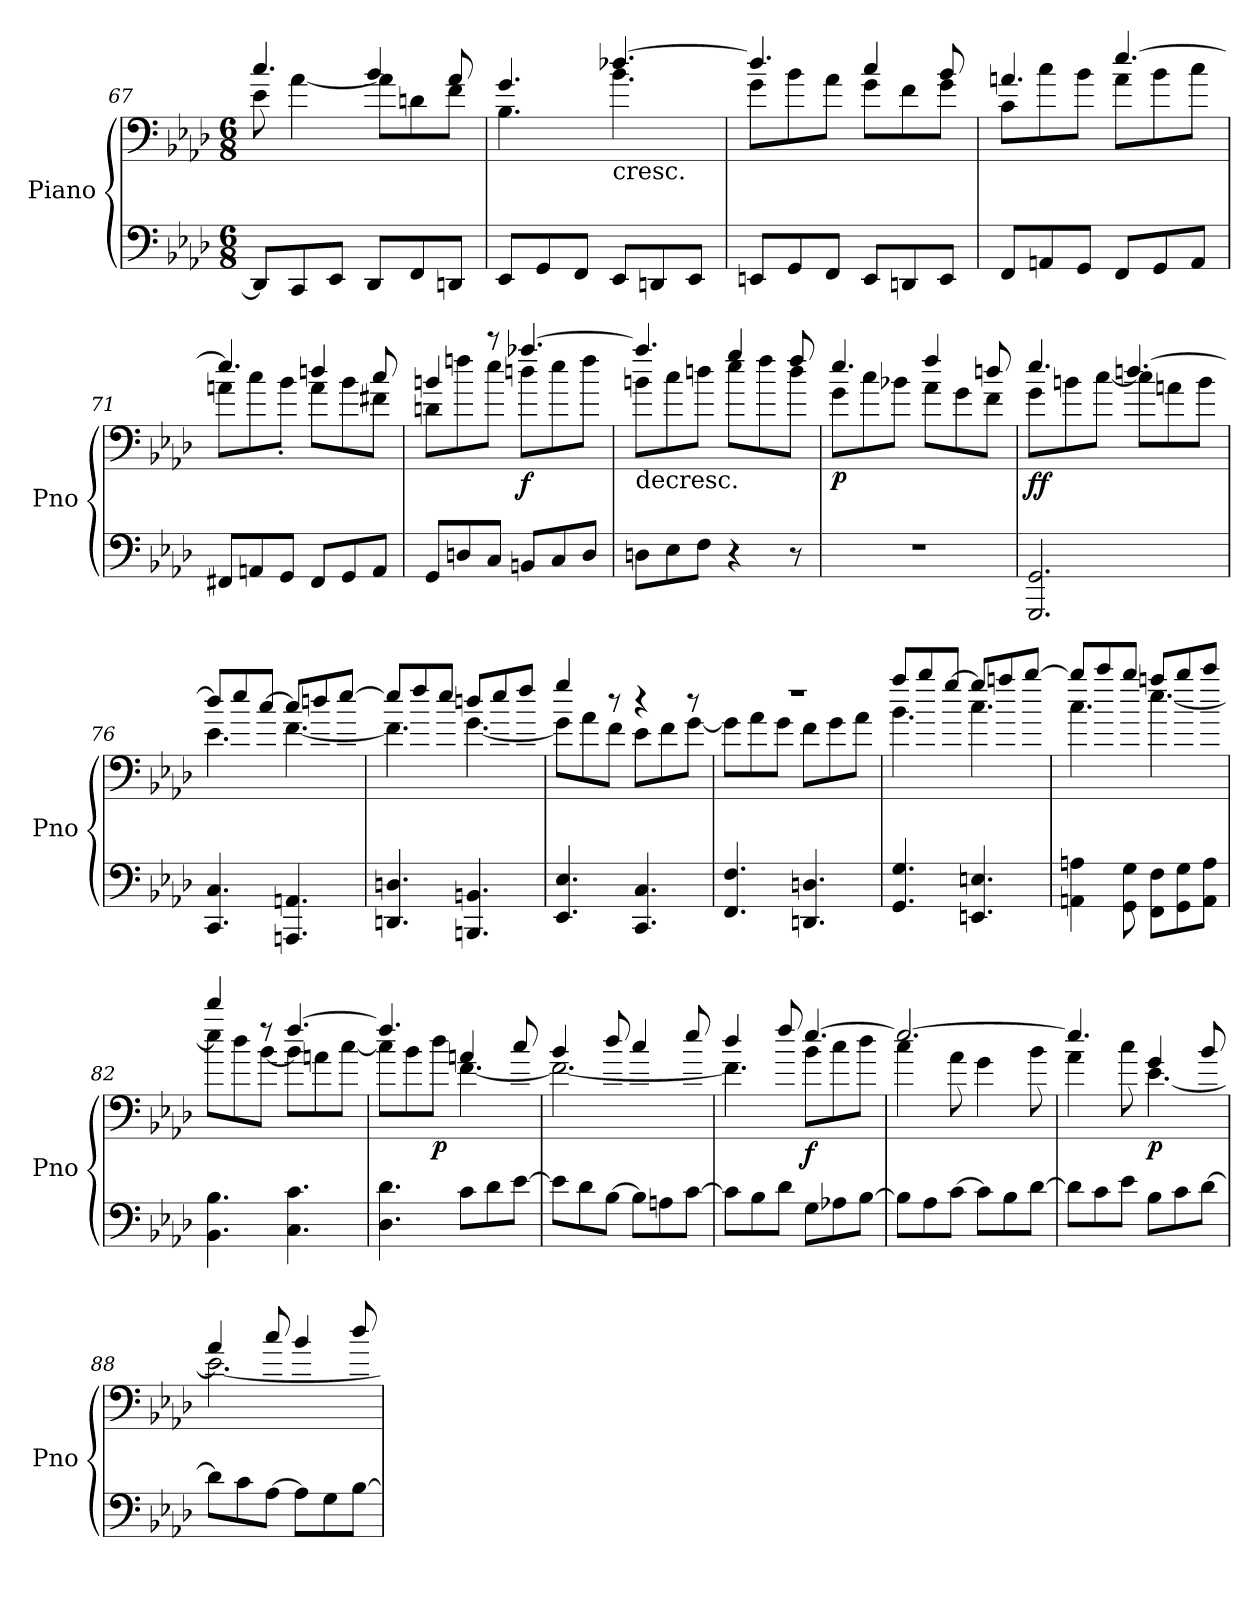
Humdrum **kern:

**kern	**kern	**dynam
*part1	*part1	*part1
*staff2	*staff1	*staff1/2
*I"Piano	*	*
*I'Pno	*	*
!!LO:LB:g=z
*clefF4	*clefF4	*
*k[b-e-a-d-]	*k[b-e-a-d-]	*
*M6/8	*M6/8	*
=67	=67	=67
*	*^	*
8DD-/L]	4.cc/	8e-\	.
8CC/	.	[4a-\	.
8EE-/J	.	.	.
8DD-/L	4b-/	8a-\L]	.
8FF/	.	8dn\	.
8DDn/J	8a-/	8f\J	.
=68	=68	=68	=68
8EE-/L	4.g/	4.B-\	.
8GG/	.	.	.
8FF/J	.	.	.
!	!LO:TX:b:t=cresc.	!	!
8EE-/L	[4.dd-X/	4.b-\	.
8DDn/	.	.	.
8EE-/J	.	.	.
=69	=69	=69	=69
8EEn/L	4.dd-/]	8g\L	.
8GG/	.	8b-\	.
8FF/J	.	8a-\J	.
8EE/L	4cc/	8g\L	.
8DDn/	.	8f\	.
8EE/J	8b-/	8g\J	.
=70	=70	=70	=70
8FF/L	4.an/	8c\L	.
8AAn/	.	8cc\	.
8GG/J	.	8b-\J	.
8FF/L	[4.ee-/	8a\L	.
8GG/	.	8b-\	.
8AA/J	.	8cc\J	.
!!LO:LB:g=z	!!
=71	=71	=71	=71
8FF#X/L	4.ee-/]	8an\L	.
8AAn/	.	8cc\	.
8GG/J	.	8b-'\J	.
8FF#/L	4ddn/	8a\L	.
8GG/	.	8b-\	.
8AA/J	8cc/	8f#X\J	.
=72	=72	=72	=72
8GG/L	4bn/	8dn\L	.
8Dn/	.	8ffn\	.
8C/J	8r	8ee-\J	.
!	!	!	!LO:DY:b
8BBn/L	[4.aa-X/	8ddn\L	f
8C/	.	8ee-\	.
8D/J	.	8ff\J	.
=73	=73	=73	=73
!	!LO:TX:b:t=decresc.	!	!
8Dn\L	4.aa-/]	8bn\L	.
8E-\	.	8cc\	.
8F\J	.	8ddn\J	.
4r	4gg/	8ee-\L	.
.	.	8ff\	.
8r	8ff/	8dd\J	.
=74	=74	=74	=74
!	!	!	!LO:DY:b
2.r	4.ee-/	8g\L	p
.	.	8cc\	.
.	.	8b-X\J	.
.	4ff/	8a-\L	.
.	.	8g\	.
.	8ddn/	8f\J	.
!!LO:LB:g=z	!!
=75	=75	=75	=75
!	!	!	!LO:DY:b
2.GGG/ 2.GG/	4.ee-/	8g\L	ff
.	.	8bn\	.
.	.	[8cc\J	.
.	[4.ddn/	8cc\L]	.
.	.	8an\	.
.	.	8b\J	.
=76	=76	=76	=76
4.CC/ 4.C/	8dd/L]	4.e-\	.
.	8ee-/	.	.
.	[8cc/J	.	.
4.AAAn/ 4.AAn/	8cc/L]	[4.f\	.
.	8ddn/	.	.
.	[8ee-/J	.	.
=77	=77	=77	=77
4.DDn/ 4.Dn/	8ee-/L]	4.f\]	.
.	8ff/	.	.
.	8ee-/J	.	.
4.BBBn/ 4.BBn/	8ddn/L	[4.g\	.
.	8ee-/	.	.
.	8ff/J	.	.
=78	=78	=78	=78
4.EE-/ 4.E-/	4gg/	8g\L]	.
.	.	8a-\	.
.	8r	8f\J	.
4.CC/ 4.C/	4r	8e-\L	.
.	.	8f\	.
.	8r	[8g\J	.
!!LO:LB:g=z	!!
=79	=79	=79	=79
4.FF/ 4.F/	2.r	8g\L]	.
.	.	8a-\	.
.	.	8g\J	.
4.DDn/ 4.Dn/	.	8f\L	.
.	.	8g\	.
.	.	8a-\J	.
=80	=80	=80	=80
4.GG/ 4.G/	8aa-/L	4.b-\	.
.	8bb-/	.	.
.	[8gg/J	.	.
4.EEn/ 4.En/	8gg/L]	4.cc\	.
.	8aan/	.	.
.	[8bb-/J	.	.
=81	=81	=81	=81
4AAn\ 4An\	8bb-/L]	4.cc\	.
.	8ccc/	.	.
8GG\ 8G\	8bb-/J	.	.
8FF\ 8F\L	8aan/L	[4.ee-\	.
8GG\ 8G\	8bb-/	.	.
8AA\ 8A\J	8ccc/J	.	.
=82	=82	=82	=82
4.BB-\ 4.B-\	4ddd-/	8ee-\L]	.
.	.	8dd-\	.
.	8r	[8b-\J	.
4.C\ 4.c\	[4.ff/	8b-\L]	.
.	.	8an\	.
.	.	[8cc\J	.
=83	=83	=83	=83
4.D-\ 4.d-\	4.ff/]	8cc\L]	.
.	.	8b-\	.
!	!	!	!LO:DY:b
.	.	8dd-\J	p
8c\L	4an/	[4.f\	.
8d-\	.	.	.
[8e-\J	8cc/	.	.
!!LO:PB:g=z	!!
=84	=84	=84	=84
8e-\L]	4b-/	2.f\_	.
8d-\	.	.	.
[8B-\J	8dd-/	.	.
8B-\L]	4cc/	.	.
8An\	.	.	.
[8c\J	8ee-/	.	.
=85	=85	=85	=85
8c\L]	4dd-/	4.f\]	.
8B-\	.	.	.
8d-\J	8ff/	.	.
!	!	!	!LO:DY:b
8G\L	[4.ee-/	8b-\L	f
8A-X\	.	8cc\	.
[8B-\J	.	8dd-\J	.
=86	=86	=86	=86
8B-\L]	2.ee-/_	4cc\	.
8A-\	.	.	.
[8c\J	.	8a-\	.
8c\L]	.	4g\	.
8B-\	.	.	.
[8d-\J	.	8b-\	.
=87	=87	=87	=87
8d-\L]	4.ee-/]	4a-\	.
8c\	.	.	.
8e-\J	.	8cc\	.
!	!	!	!LO:DY:b
8B-\L	4g/	[4.e-\	p
8c\	.	.	.
[8d-\J	8b-/	.	.
=88	=88	=88	=88
8d-\L]	4a-/	2.e-\_	.
8c\	.	.	.
[8A-\J	8cc/	.	.
8A-\L]	4b-/	.	.
8G\	.	.	.
[8B-\J	8dd-/	.	.
*	*v	*v	*
=	=	=
*-	*-	*-
